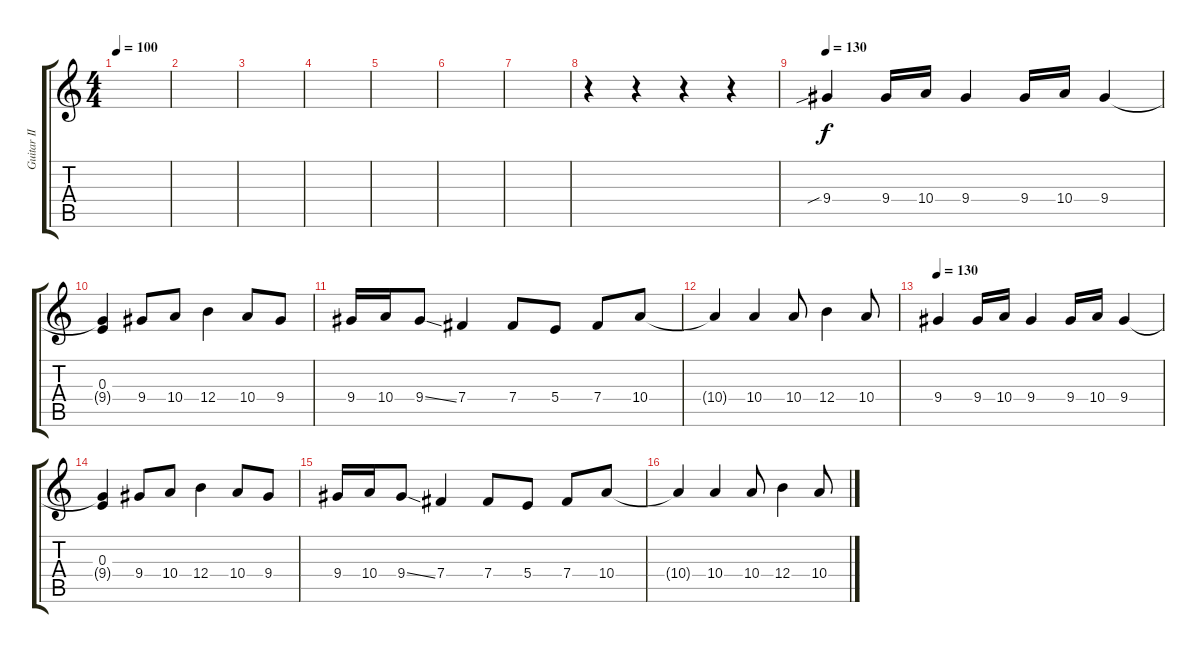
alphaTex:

\track ("Guitar II" "Guitar II") {instrument distortionguitar}
\staff {score tabs}
\tuning (Db4 Ab3 E3 B2 Gb2 Db2) {hide}
\ts (4 4)
\tempo 100
\clef g2
\ks c
|
|
|
|
|
|
|
r.4 r.4 r.4 r.4 |
\tempo 140
\tempo 130
9.4{sib}.4 9.4.16 10.4.16 9.4.4 9.4.16 10.4.16 9.4.4 |
(0.3 9.4{t}).4 9.4.8 10.4.8 12.4.4 10.4.8 9.4.8 |
9.4.16 10.4.16 9.4{ss}.8 7.4.4 7.4.8 5.4.8 7.4.8 10.4.8 |
10.4{t}.4 10.4.4 10.4.8 12.4.4 10.4.8 |
\tempo 140
\tempo 130
9.4.4 9.4.16 10.4.16 9.4.4 9.4.16 10.4.16 9.4.4 |
(0.3 9.4{t}).4 9.4.8 10.4.8 12.4.4 10.4.8 9.4.8 |
9.4.16 10.4.16 9.4{ss}.8 7.4.4 7.4.8 5.4.8 7.4.8 10.4.8 |
10.4{t}.4 10.4.4 10.4.8 12.4.4 10.4.8
